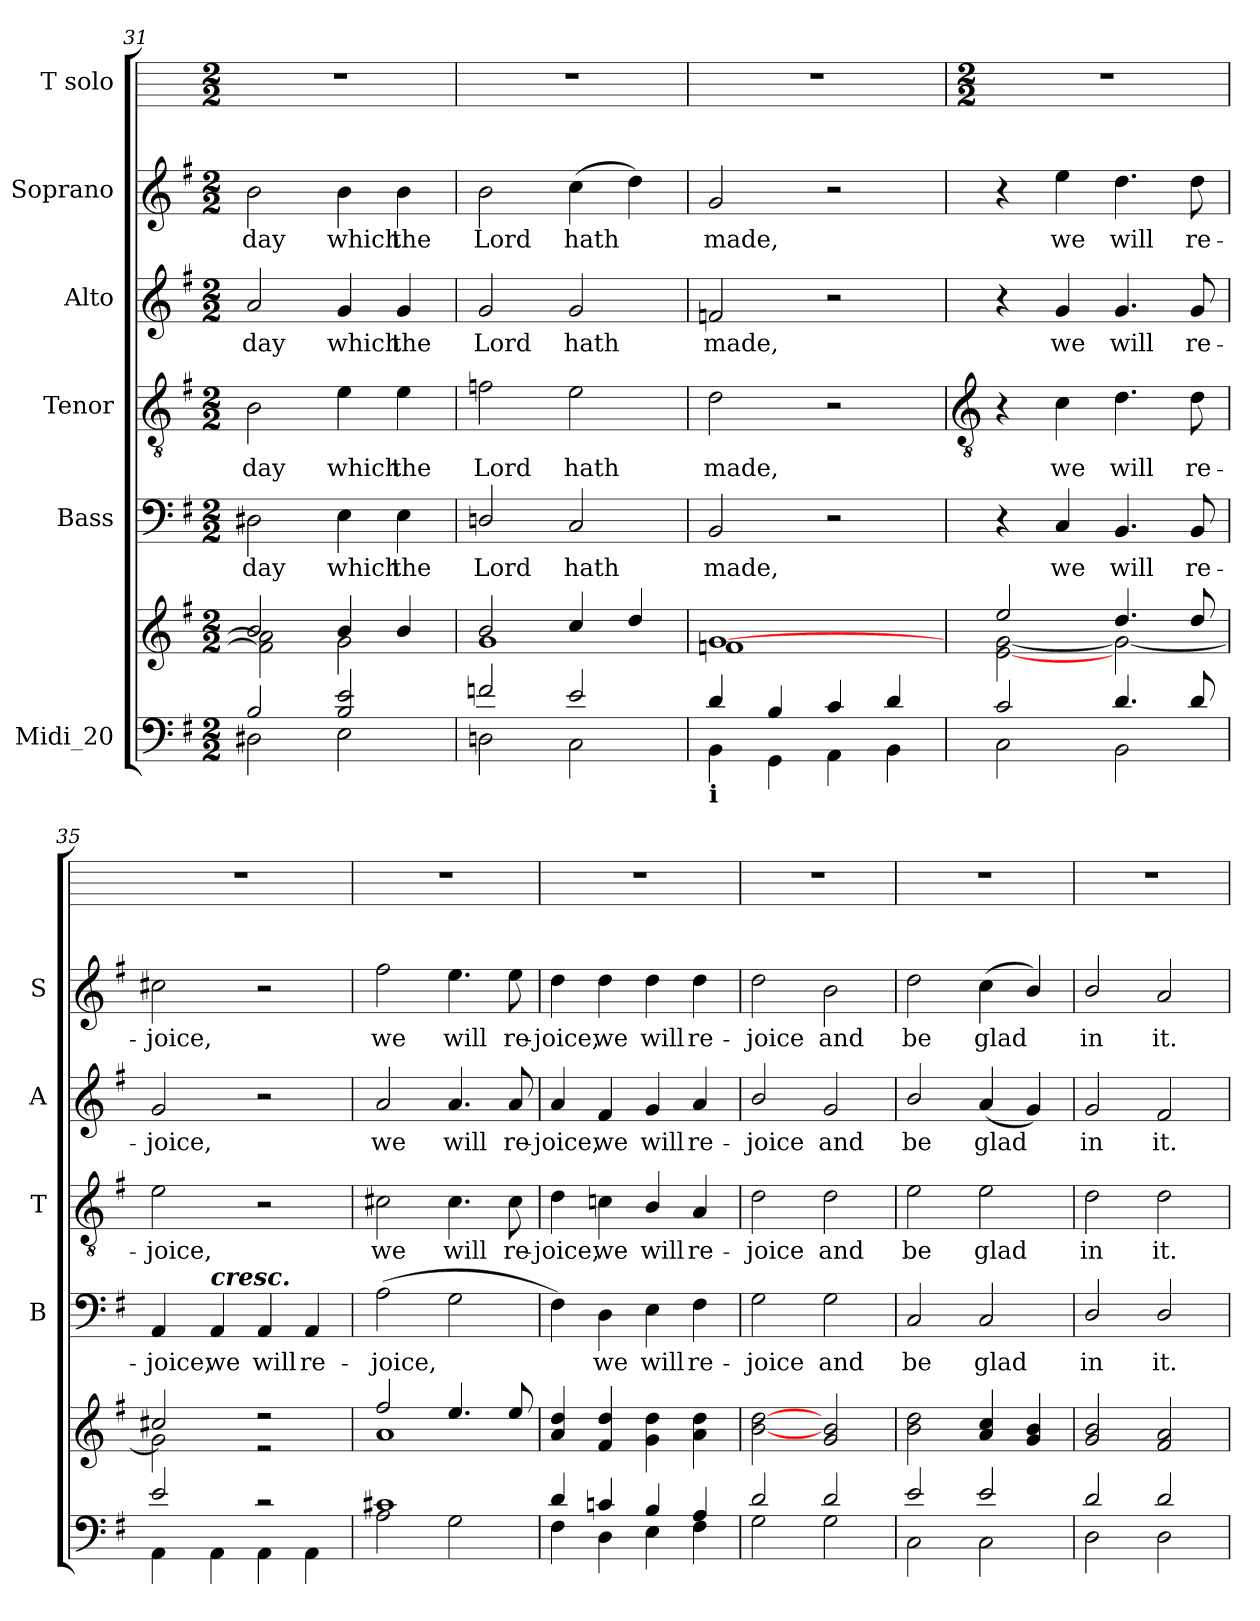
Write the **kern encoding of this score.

**kern	**kern	**kern	**text	**kern	**text	**kern	**text	**kern	**text	**kern
*part6	*part6	*part5	*part5	*part4	*part4	*part3	*part3	*part2	*part2	*part1
*staff7	*staff6	*staff5	*staff5	*staff4	*staff4	*staff3	*staff3	*staff2	*staff2	*staff1
*I"Midi_20	*	*I"Bass	*	*I"Tenor	*	*I"Alto	*	*I"Soprano	*	*I"T solo
*	*	*I'B	*	*I'T	*	*I'A	*	*I'S	*	*
*clefF4	*clefG2	*clefF4	*	*clefGv2	*	*clefG2	*	*clefG2	*	*
*k[f#]	*k[f#]	*k[f#]	*	*k[f#]	*	*k[f#]	*	*k[f#]	*	*
*G:	*G:	*G:	*	*G:	*	*G:	*	*G:	*	*
*M2/2	*M2/2	*M2/2	*	*M2/2	*	*M2/2	*	*M2/2	*	*M2/2
=31	=31	=31	=31	=31	=31	=31	=31	=31	=31	=31
*^	*^	*	*	*	*	*	*	*	*	*
!	!	!	!	!	!LO:LY:b	!	!LO:LY:b	!	!LO:LY:b	!	!LO:LY:b	!
2B/	2D#X\	2b/	2f#\] 2a\]	2D#X	day	2B	day	2a	day	2b	day	1r
!	!	!	!	!	!LO:LY:b	!	!LO:LY:b	!	!LO:LY:b	!	!LO:LY:b	!
2B/ 2e/	2E\	4b/	2g\	4E	which	4e	which	4g	which	4b	which	.
!	!	!	!	!	!LO:LY:b	!	!LO:LY:b	!	!LO:LY:b	!	!LO:LY:b	!
.	.	4b/	.	4E	the	4e	the	4g	the	4b	the	.
=32	=32	=32	=32	=32	=32	=32	=32	=32	=32	=32	=32	=32
!	!	!	!	!	!LO:LY:b	!	!LO:LY:b	!	!LO:LY:b	!	!LO:LY:b	!
2fn/	2Dn\	2b/	1g\	2Dn/	Lord	2fn	Lord	2g	Lord	2b	Lord	1r
!	!	!	!	!	!LO:LY:b	!	!LO:LY:b	!	!LO:LY:b	!	!LO:LY:b	!
2e/	2C\	4cc/	.	2C	hath	2e	hath	2g	hath	(>4cc	hath	.
.	.	4dd/	.	.	.	.	.	.	.	4dd)	.	.
=33	=33	=33	=33	=33	=33	=33	=33	=33	=33	=33	=33	=33
!LO:TX:b:B:t=i	!	!	!	!	!	!	!	!	!	!	!	!
!	!	!	!	!	!LO:LY:b	!	!LO:LY:b	!	!LO:LY:b	!	!LO:LY:b	!
4d/	4BB\	[1g/	1fn\	2BB	made,	2d	made,	2fn	made,	2g	made,	1r
4B/	4GG\	.	.	.	.	.	.	.	.	.	.	.
4c/	4AA\	.	.	2r	.	2r	.	2r	.	2r	.	.
4d/	4BB\	.	.	.	.	.	.	.	.	.	.	.
!!LO:LB:g=z
=34	=34	=34	=34	=34	=34	=34	=34	=34	=34	=34	=34	=34
*	*	*	*	*	*	*clefGv2	*	*	*	*	*	*
*	*	*	*	*	*	*	*	*	*	*	*	*M2/2
2c/	2C\	2ee/	[2e\ [2g\	4r	.	4r	.	4r	.	4r	.	1r
!	!	!	!	!	!LO:LY:b	!	!LO:LY:b	!	!LO:LY:b	!	!LO:LY:b	!
.	.	.	.	4C	we	4c	we	4g	we	4ee	we	.
!	!	!	!	!	!LO:LY:b	!	!LO:LY:b	!	!LO:LY:b	!	!LO:LY:b	!
4.d/	2BB\	4.dd/	2g\_	4.BB	will	4.d	will	4.g	will	4.dd	will	.
!	!	!	!	!	!LO:LY:b	!	!LO:LY:b	!	!LO:LY:b	!	!LO:LY:b	!
8d/	.	8dd/	.	8BB	re-	8d	re-	8g	re-	8dd	re-	.
=35	=35	=35	=35	=35	=35	=35	=35	=35	=35	=35	=35	=35
!	!	!	!	!	!LO:LY:b	!	!LO:LY:b	!	!LO:LY:b	!	!LO:LY:b	!
2e/	4AA\	2cc#X/	2g\]	4AA	-joice,	2e	-joice,	2g	-joice,	2cc#X	-joice,	1r
!	!	!	!	!LO:TX:a:Bi:t=cresc.	!	!	!	!	!	!	!	!
!	!	!	!	!	!LO:LY:b	!	!	!	!	!	!	!
.	4AA\	.	.	4AA	we	.	.	.	.	.	.	.
!	!	!	!	!	!LO:LY:b	!	!	!	!	!	!	!
2r	4AA\	2r	2r	4AA	will	2r	.	2r	.	2r	.	.
!	!	!	!	!	!LO:LY:b	!	!	!	!	!	!	!
.	4AA\	.	.	4AA	re-	.	.	.	.	.	.	.
=36	=36	=36	=36	=36	=36	=36	=36	=36	=36	=36	=36	=36
!	!	!	!	!	!LO:LY:b	!	!LO:LY:b	!	!LO:LY:b	!	!LO:LY:b	!
1c#X/	2A\	2ff#/	1a\	(>2A	-joice,	2c#X	we	2a	we	2ff#	we	1r
!	!	!	!	!	!	!	!LO:LY:b	!	!LO:LY:b	!	!LO:LY:b	!
.	2G\	4.ee/	.	2G	.	4.c#	will	4.a	will	4.ee	will	.
!	!	!	!	!	!	!	!LO:LY:b	!	!LO:LY:b	!	!LO:LY:b	!
.	.	8ee/	.	.	.	8c#	re-	8a	re-	8ee	re-	.
=37	=37	=37	=37	=37	=37	=37	=37	=37	=37	=37	=37	=37
!	!	!	!	!	!	!	!LO:LY:b	!	!LO:LY:b	!	!LO:LY:b	!
4d/	4F#\	4a/ 4dd/	2ryy	4F#)	.	4d	-joice,	4a	-joice,	4dd	-joice,	1r
!	!	!	!	!	!LO:LY:b	!	!LO:LY:b	!	!LO:LY:b	!	!LO:LY:b	!
4cn/	4D\	4f#/ 4dd/	.	4D	we	4cn	we	4f#	we	4dd	we	.
!	!	!	!	!	!LO:LY:b	!	!LO:LY:b	!	!LO:LY:b	!	!LO:LY:b	!
4B/	4E\	4g\ 4dd\	2ryy	4E	will	4B/	will	4g	will	4dd	will	.
!	!	!	!	!	!LO:LY:b	!	!LO:LY:b	!	!LO:LY:b	!	!LO:LY:b	!
4A/	4F#\	4a\ 4dd\	.	4F#	re-	4A	re-	4a	re-	4dd	re-	.
=38	=38	=38	=38	=38	=38	=38	=38	=38	=38	=38	=38	=38
!	!	!	!	!	!LO:LY:b	!	!LO:LY:b	!	!LO:LY:b	!	!LO:LY:b	!
2d/	2G\	[2b\ [2dd\	2ryy	2G	-joice	2d	-joice	2b/	-joice	2dd	-joice	1r
!	!	!	!	!	!LO:LY:b	!	!LO:LY:b	!	!LO:LY:b	!	!LO:LY:b	!
2d/	2G\	2g/ 2b/	2ryy	2G	and	2d	and	2g	and	2b	and	.
=39	=39	=39	=39	=39	=39	=39	=39	=39	=39	=39	=39	=39
!	!	!	!	!	!LO:LY:b	!	!LO:LY:b	!	!LO:LY:b	!	!LO:LY:b	!
2e/	2C\	2b\ 2dd\	2ryy	2C	be	2e	be	2b/	be	2dd	be	1r
!	!	!	!	!	!LO:LY:b	!	!LO:LY:b	!	!LO:LY:b	!	!LO:LY:b	!
2e/	2C\	4a/ 4cc/	2ryy	2C	glad	2e	glad	(<4a	glad	(<4cc	glad	.
.	.	4g/ 4b/	.	.	.	.	.	4g)	.	4b/)	.	.
=40	=40	=40	=40	=40	=40	=40	=40	=40	=40	=40	=40	=40
!	!	!	!	!	!LO:LY:b	!	!LO:LY:b	!	!LO:LY:b	!	!LO:LY:b	!
2d/	2D\	2g/ 2b/	2ryy	2D/	in	2d	in	2g	in	2b/	in	1r
!	!	!	!	!	!LO:LY:b	!	!LO:LY:b	!	!LO:LY:b	!	!LO:LY:b	!
2d/	2D\	2f#/ 2a/	2ryy	2D/	it.	2d	it.	2f#	it.	2a	it.	.
*v	*v	*	*	*	*	*	*	*	*	*	*	*
*	*v	*v	*	*	*	*	*	*	*	*	*
=	=	=	=	=	=	=	=	=	=	=
*-	*-	*-	*-	*-	*-	*-	*-	*-	*-	*-
